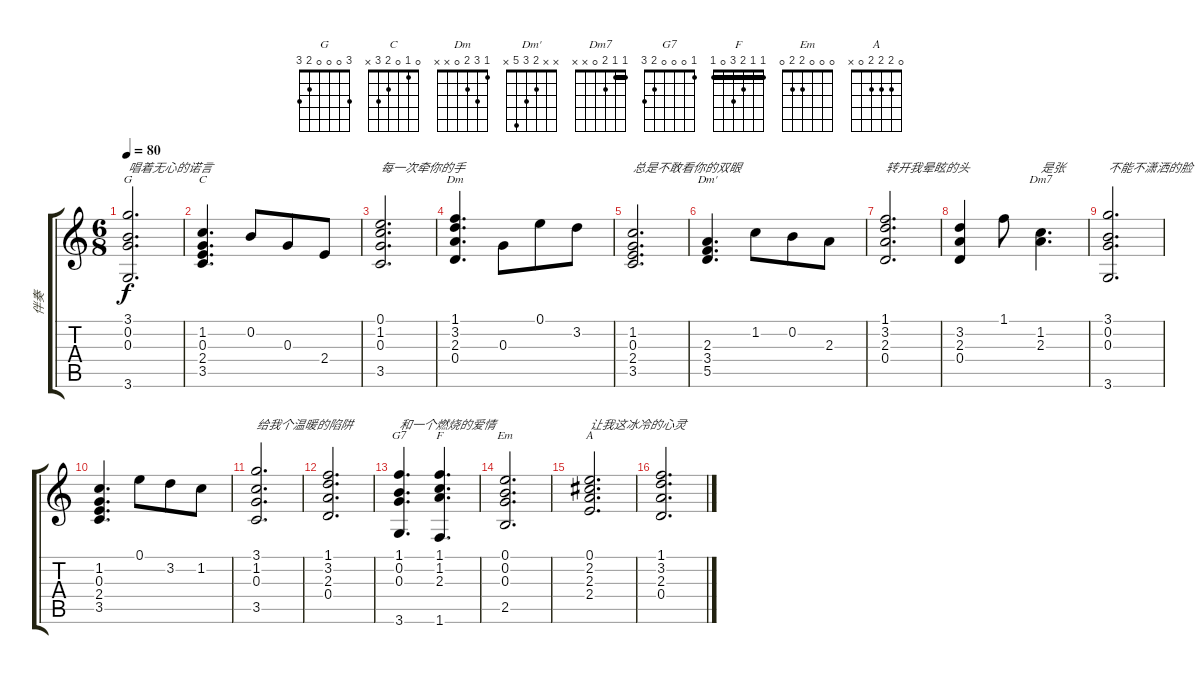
\track ("伴奏" "伴奏") {instrument acousticguitarnylon}
\staff {score tabs}
\tuning (E4 B3 G3 D3 A2 E2) {hide}
\chord ("G" 3 0 0 0 2 3)
\chord ("C" 0 1 0 2 3 x)
\chord ("Dm" 1 3 2 0 x x)
\chord ("Dm'" x x 2 3 5 x)
\chord ("Dm7" 1 1 2 0 x x) {barre 1}
\chord ("G7" 1 0 0 0 2 3)
\chord ("F" 1 1 2 3 0 1) {barre 1}
\chord ("Em" 0 0 0 2 2 0)
\chord ("A" 0 2 2 2 0 x)
\ts (6 8)
\tempo 80
\clef g2
\ks c
(3.1 0.2 0.3 3.6).2{d ch "G" txt "唱着无心的诺言" dy f} |
(1.2 0.3 2.4 3.5).4{d ch "C"} 0.2.8 0.3.8 2.4.8 |
(0.1 1.2 0.3 3.5).2{d txt "每一次牵你的手"} |
(1.1 3.2 2.3 0.4).4{d ch "Dm"} 0.3.8 0.1.8 3.2.8 |
(1.2 0.3 2.4 3.5).2{d txt "总是不敢看你的双眼"} |
(2.3 3.4 5.5).4{d ch "Dm'"} 1.2.8 0.2.8 2.3.8 |
(1.1 3.2 2.3 0.4).2{d txt "转开我晕眩的头"} |
(3.2 2.3 0.4).4 1.1.8 (1.2 2.3).4{d ch "Dm7" txt "是张"} |
(3.1 0.2 0.3 3.6).2{d txt "不能不潇洒的脸"} |
(1.2 0.3 2.4 3.5).4{d} 0.1.8 3.2.8 1.2.8 |
(3.1 1.2 0.3 3.5).2{d txt "给我个温暖的陷阱"} |
(1.1 3.2 2.3 0.4).2{d} |
(1.1 0.2 0.3 3.6).4{d ch "G7" txt "和一个燃烧的爱情"} (1.1 1.2 2.3 1.6).4{d ch "F"} |
(0.1 0.2 0.3 2.5).2{d ch "Em"} |
(0.1 2.2 2.3 2.4).2{d ch "A" txt "让我这冰冷的心灵"} |
(1.1 3.2 2.3 0.4).2{d}
